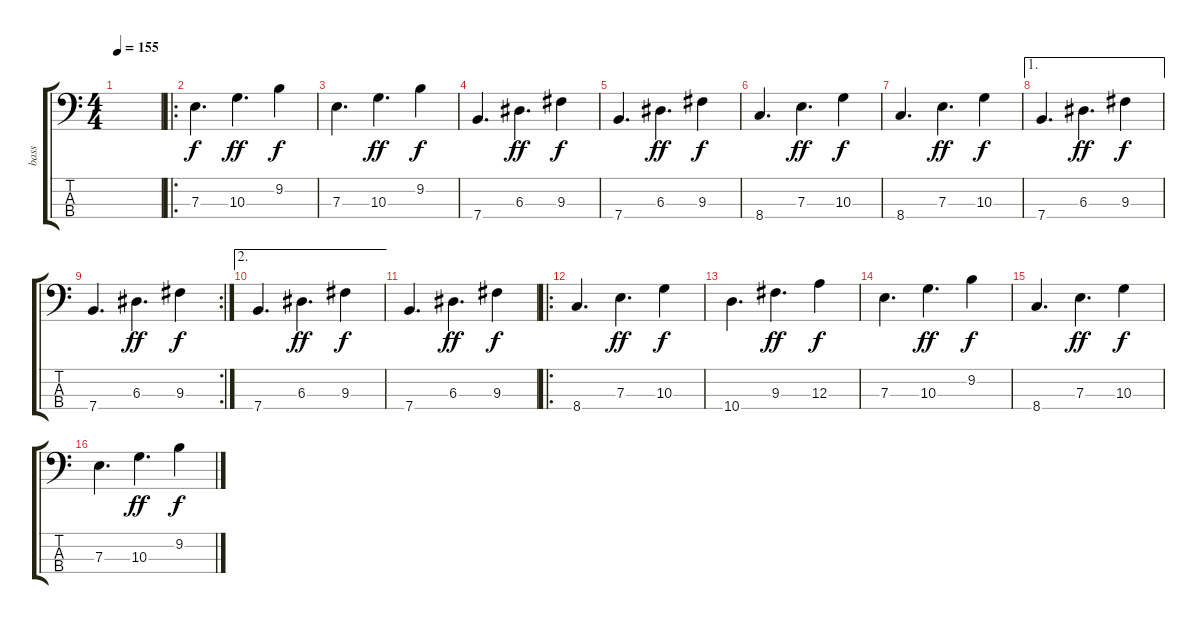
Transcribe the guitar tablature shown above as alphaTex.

\track ("bass" "bass") {instrument electricbassfinger}
\staff {score tabs}
\tuning (G2 D2 A1 E1) {hide}
\ts (4 4)
\tempo 155
\clef f4
\ks c
|
\ro
7.3.4{d} 10.3.4{d dy ff} 9.2.4{dy f} |
7.3.4{d} 10.3.4{d dy ff} 9.2.4{dy f} |
7.4.4{d} 6.3.4{d dy ff} 9.3.4{dy f} |
7.4.4{d} 6.3.4{d dy ff} 9.3.4{dy f} |
8.4.4{d} 7.3.4{d dy ff} 10.3.4{dy f} |
8.4.4{d} 7.3.4{d dy ff} 10.3.4{dy f} |
\ae 1
7.4.4{d} 6.3.4{d dy ff} 9.3.4{dy f} |
\rc 2
7.4.4{d} 6.3.4{d dy ff} 9.3.4{dy f} |
\ae 2
7.4.4{d} 6.3.4{d dy ff} 9.3.4{dy f} |
7.4.4{d} 6.3.4{d dy ff} 9.3.4{dy f} |
\ro
8.4.4{d} 7.3.4{d dy ff} 10.3.4{dy f} |
10.4.4{d} 9.3.4{d dy ff} 12.3.4{dy f} |
7.3.4{d} 10.3.4{d dy ff} 9.2.4{dy f} |
8.4.4{d} 7.3.4{d dy ff} 10.3.4{dy f} |
7.3.4{d} 10.3.4{d dy ff} 9.2.4{dy f}
